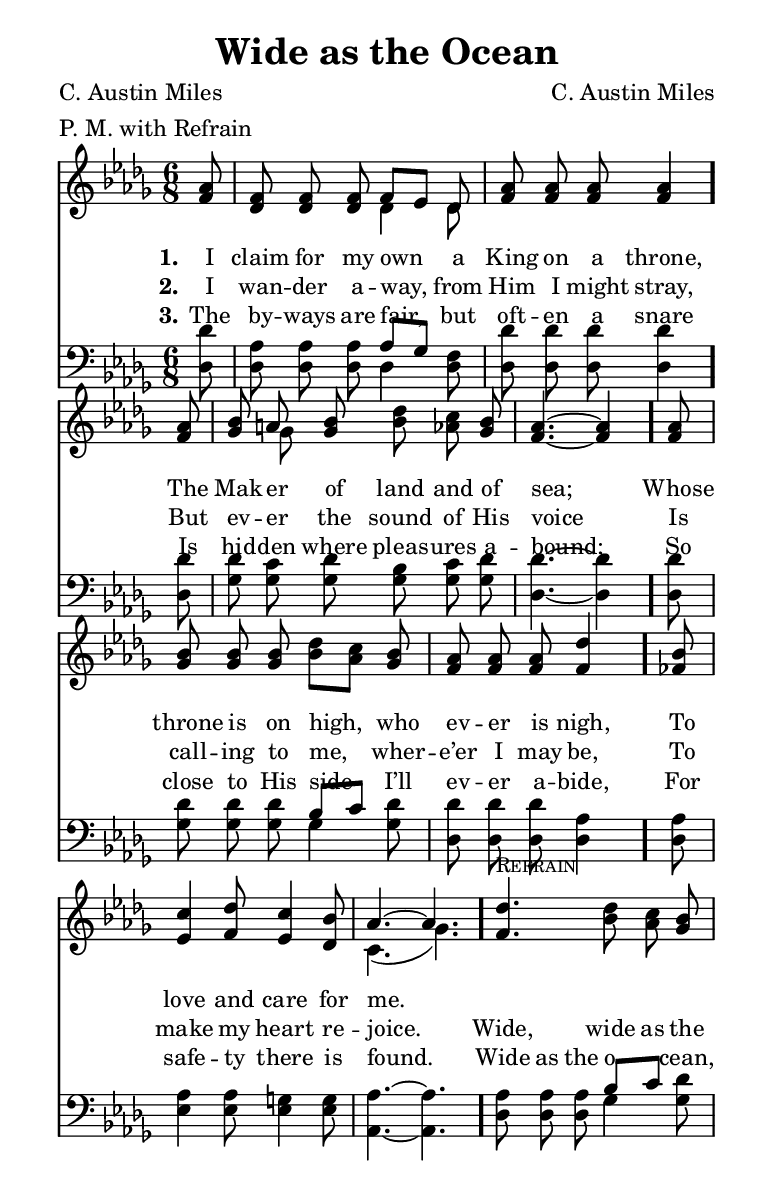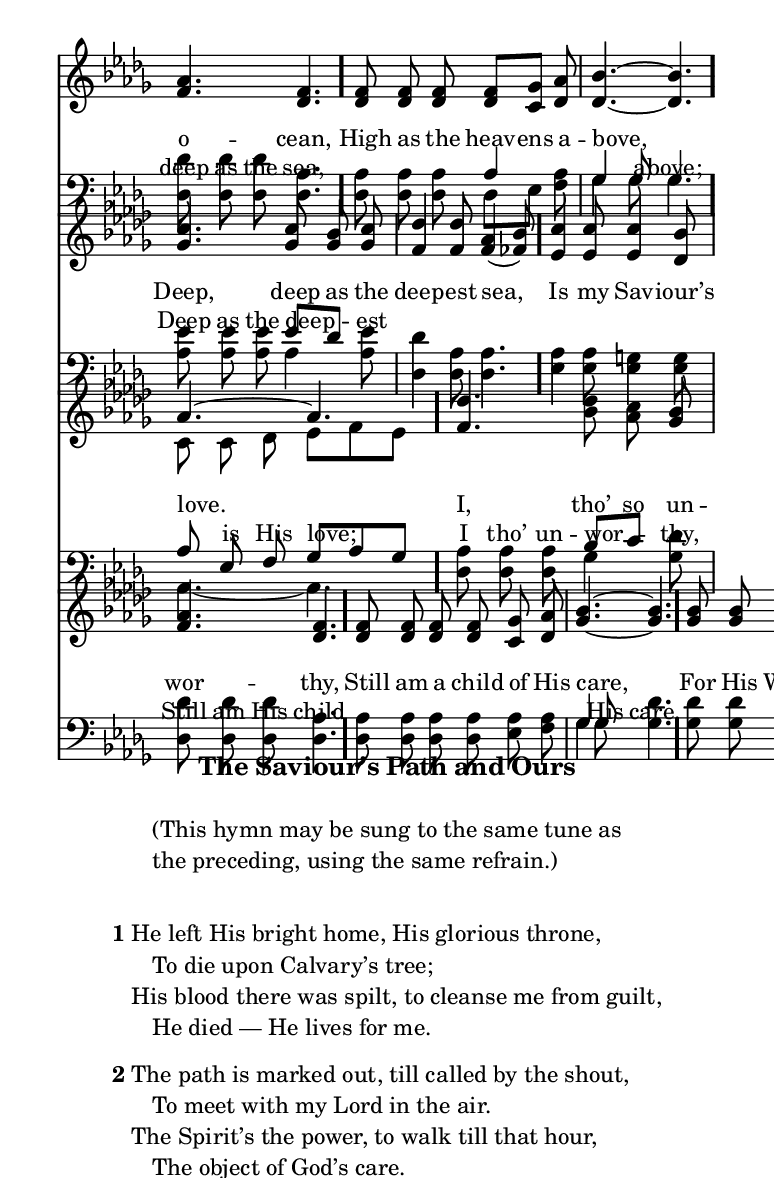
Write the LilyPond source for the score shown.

\include "common/global.ily"
\paper {
  \include "common/paper.ily"
  ragged-last-bottom = ##t
  system-count = 8
systems-per-page = 4

}

\header{
  %children
  hymnnumber = "369"
  title = "Wide as the Ocean"
  tunename = ""
  meter = "P. M. with Refrain"
  poet = "C. Austin Miles" % see https://hymnary.org/text/i_claim_for_my_own_a_king_on_a_throne
  composer = "C. Austin Miles" % see https://hymnary.org/tune/i_claim_for_my_own_a_king_miles
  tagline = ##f
}

global = {
  \include "common/overrides.ily"
  \override Staff.TimeSignature.style = #'numbered
  \time 6/8
  \override Score.MetronomeMark.transparent = ##t % hide all fermata changes too
  \tempo 4=80
  \key des \major
  \partial 8
  \autoBeamOff
}

notesSoprano = {
\global
\relative c'' {

  aes8 | f f f f[ ees] des | aes' aes aes aes4
  aes8 | bes a bes des c bes | aes4. ~ aes4
  aes8 | bes bes bes des[ c] bes | aes aes aes des4
  bes8 | c4 des8 c4 bes8 | aes4. ~ aes4. |

  \eogbreak % mainly to avoid refrain vertical alignment cosmetic issues
  << s^\markup { \small \caps "Refrain" }
  { des4. des8 c bes | aes4. f4. } >>
  f8 f f f[ ges] aes | bes4. ~ bes4. |
  c4. c8 bes c | des4 des8 aes4( bes8) |
  c4 c8 c4 bes8 | aes4. ~ aes4. |
  des4. des8 c bes | aes4. f4.
  f8 f f f ges aes | bes4. ~ bes4. |
  bes8 bes bes des c bes | aes aes aes bes c des |
  ees4. aes,4. | des4. ~ des4

  \bar "|."

}
}

notesAlto = {
\global
\relative e' {

  f8 | des des des des4 des8 | f8 f f f4
  f8 | ges8 ges ges bes aes ges | f4. ~ f4
  f8 | ges ges ges bes[ aes] ges | f f f f4
  fes8 | ees4 f8 ees4 des8 | c4.( ges'4.) |

  f4. bes8 aes ges | f4. des4. |
  des8 des des des[ c] des | des4. ~ des4. |
  ges4. ges8 ges ges | f4 f8 f4( fes8) |
  ees4 ees8 ees4 des8 | c8 c des ees[ f ees] |
  f4. bes8 aes ges | f4. des4. |
  des8 des des des c des | ges4. ~ ges4. |
  ges8 ges ges bes aes bes | f f f ges ges ges |
  g4. ges4. | f4. ~ f4

}
}

notesTenor = {
\global
\relative a {

  des8 | aes aes aes aes[ ges] f | des' des des des4
  des8 | des c des bes c des | des4. ~ des4
  des8 | des des des bes[ c] des | des des des aes4
  aes8 | aes4 aes8 g4 g8 | aes4. ~ aes4. |

  aes8 aes aes bes[ c] des | des des des aes4. |
  aes8 aes aes aes4 aes8 | ges4 ges8 ges4. |
  ees'8 ees ees ees[ des] ees | des4 aes8 aes4. |
  aes4 aes8 g4 g8 | aes8 ees f ges[ aes ges] |
  aes8 aes aes bes[ c] des | des des des aes4. |
  aes8 aes aes aes aes aes | ges4 ges8 des'4. |
  des8 des des bes c des | des des des des c bes |
  bes4. aes4. | aes4. ~ aes4

}
}

notesBass = {
\global
\relative f {

  des8 des des des des4 des8 | des8 des des des4
  des8 | ges ges ges ges ges ges | des4. ~ des4
  des8 | ges ges ges ges4 ges8 | des8 des des des4
  des8 | ees4 ees8 ees4 ees8 | aes,4. ~ aes4. |

  des8 des des ges4 ges8 | des8 des des des4. |
  des8 des des des[ ees] f | ges4 ges8 ges4. |
  aes8 aes aes aes4 aes8 | des,4 des8 des4. |
  ees4 ees8 ees4 ees8 | aes,4. ~ aes4. |
  des8 des des ges4 ges8 | des8 des des des4. |
  des8 des des des ees f | ges4 ges8 ges4. |
  ges8 ges ges ges ges ges | des des des ges ges ges |
  ees4. aes4. | des,4. ~ des4

}
}

Refrain = \lyricmode {

Wide, wide as the o -- cean, \bar "."
High as the { \mon } heav -- ens { \moff } a -- bove, \bar "."
Deep, deep as the deep -- est sea, \bar "."
Is my Sav -- iour’s love. \bar "."
I, tho’ so un -- wor -- thy, \bar "."
Still am a child of His care, \bar "."
For His Word teach -- es me \bar "."
That His love reach -- es me \bar "."
Ev -- ’ry -- where. \bar "."

}

wordsA = \lyricmode {
\set stanza = "1."

I claim for my own a King on a throne, \bar "."
The Mak -- er of land and of sea; \bar "."
Whose throne is on high, who ev -- er is nigh, \bar "."
To love and care for me. \bar "."

}

wordsB = \lyricmode {
\set stanza = "2."

I wan -- der a -- way, from Him I might stray,
But ev -- er the sound of His voice
Is call -- ing to me, wher -- e’er I may be,
To make my heart re -- joice.

\Refrain

}

wordsC = \lyricmode {
\set stanza = "3."

The by -- ways are fair, but oft -- en a snare
Is hid -- den where pleas -- ures a -- bound;
So close to His side I’ll ev -- er a -- bide,
For safe -- ty there is found.

}

underWords = \lyricmode {

\repeat unfold 34 \skip 4
Wide as the o -- cean, deep as the sea,

\repeat unfold 6 \skip 4
a -- bove;
Deep as the deep -- est

\repeat unfold 8 \skip 4
is His love;
I tho’ un -- wor -- thy,
Still am His child

\repeat unfold 7 \skip 4
His care,

}

extraA = \markuplist {

\line { He left His bright home, His glorious throne, }
\line { { \hspace #2 } To die upon Calvary’s tree; }
\line { His blood there was spilt, to cleanse me from guilt, }
\line { { \hspace #2 } He died — He lives for me. }

}

extraB = \markuplist {

\line { The path is marked out, till called by the shout, }
\line { { \hspace #2 } To meet with my Lord in the air. }
\line { The Spirit’s the power, to walk till that hour, }
\line { { \hspace #2 } The object of God’s care. }

}

\score {
  \context ChoirStaff <<
    \context Staff = upper <<
      \set Staff.autoBeaming = ##f
      \set ChoirStaff.systemStartDelimiter = #'SystemStartBar
      \set ChoirStaff.printPartCombineTexts = ##f
      \partcombine #'(2 . 11) \notesSoprano \notesAlto
      \context NullVoice = sopranos { \voiceOne << \notesSoprano >> }
      \context Lyrics = one   \lyricsto sopranos \wordsA
      \context Lyrics = two   \lyricsto sopranos \wordsB
      \context Lyrics = three \lyricsto sopranos \wordsC
    >>
    \context Staff = men <<
      \set Staff.autoBeaming = ##f
      \clef bass
      \set ChoirStaff.printPartCombineTexts = ##f
      \partcombine #'(2 . 11) \notesTenor \notesBass
      \context NullVoice = tenors { \voiceOne << \notesTenor >> }
      \context Lyrics = three \with { alignAboveContext = men } \lyricsto tenors \underWords
    >>
  >>
  \layout {
    \include "common/layout.ily"
  }
  #(cond ((ly:get-option 'eog-midi-permitted) #{ \midi{
    \include "common/midi.ily"
  } #}))
}

\noPageBreak

headA = \markuplist {
\line { \bold \larger { The Saviour’s Path and Ours } }
}

headB = \markuplist {
\line { (This hymn may be sung to the same tune as }
\line { the preceding, using the same refrain.) }
}

\markup { \fill-line { \vcenter \center-column {
  \vspace #0.8
  \line{ \column { \headA } } \combine \null \vspace #0.4
  \line{ \column { \headB } } \combine \null \vspace #1.2
  \column {
    \line{ \bold 1 \column { \extraA } } \combine \null \vspace #0.5
    \line{ \bold 2 \column { \extraB } }
  }
} } }

\version "2.19.49"  % necessary for upgrading to future LilyPond versions.

% vi:set et ts=2 sw=2 ai nocindent syntax=lilypond:
